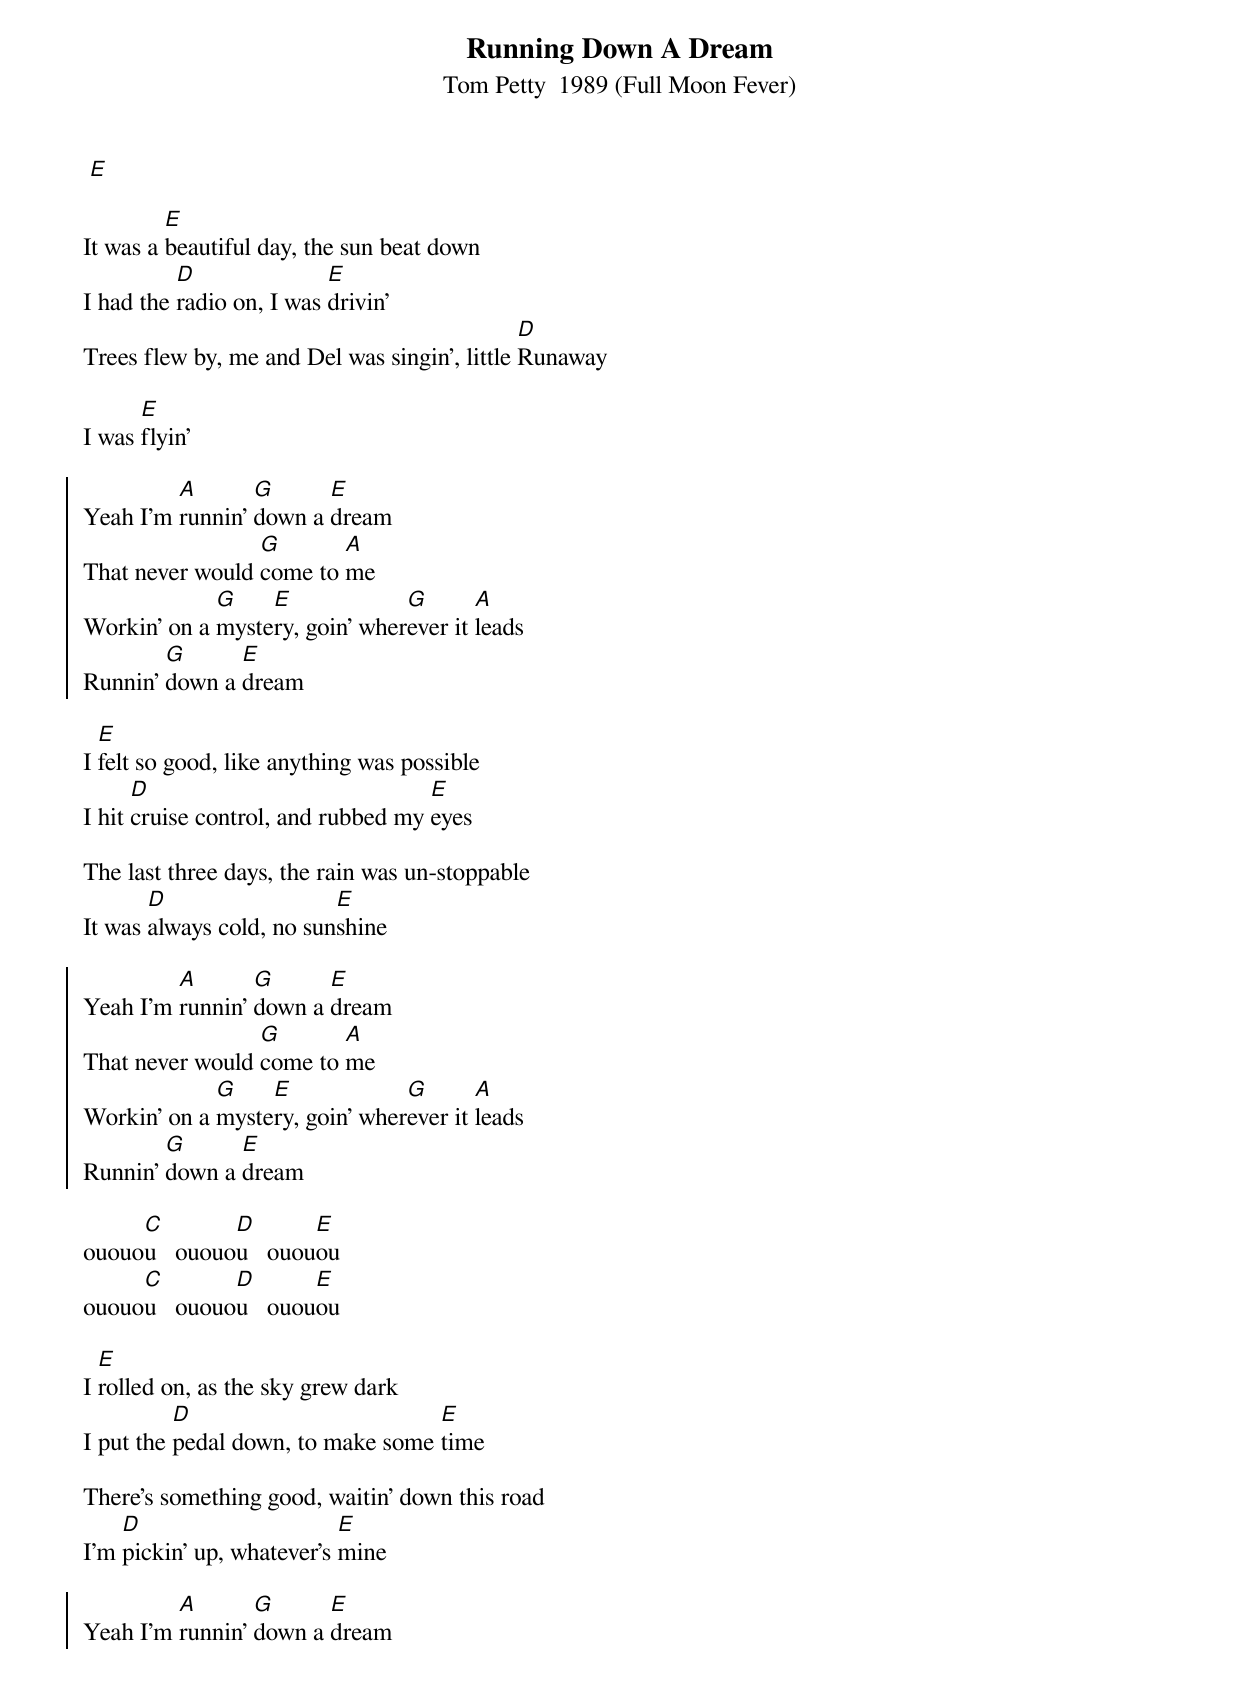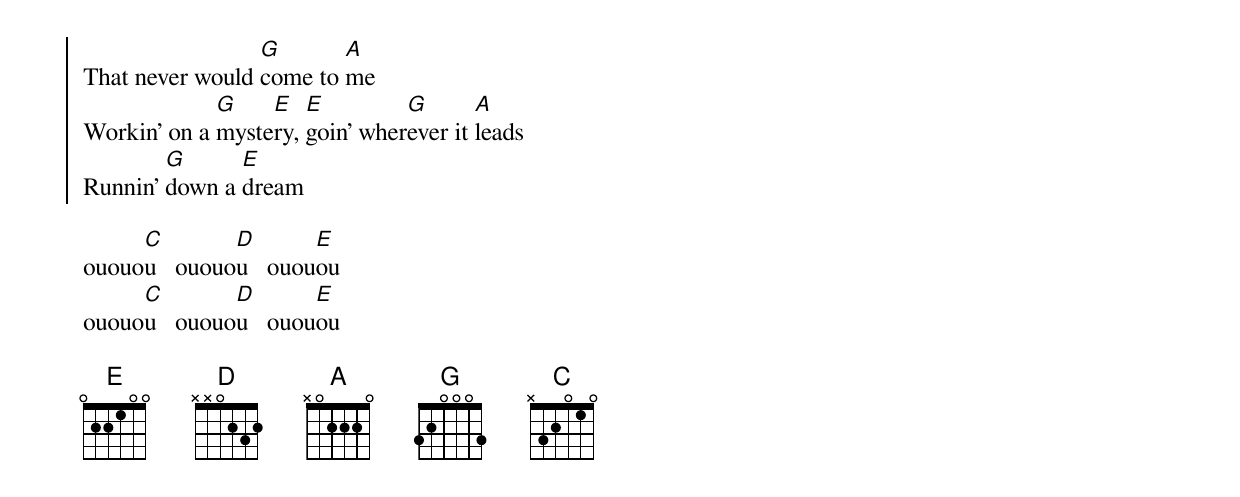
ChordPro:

{title: Running Down A Dream}
{subtitle: Tom Petty  1989 (Full Moon Fever)}
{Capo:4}

 [E]

It was a [E]beautiful day, the sun beat down
I had the [D]radio on, I was [E]drivin'
Trees flew by, me and Del was singin', little [D]Runaway

I was [E]flyin'

{soc}
Yeah I’m [A]runnin’ [G]down a [E]dream
That never would [G]come to [A]me
Workin’ on a [G]myste[E]ry, goin’ wher[G]ever it [A]leads
Runnin’ [G]down a [E]dream
{eoc}

I [E]felt so good, like anything was possible
I hit [D]cruise control, and rubbed my [E]eyes

The last three days, the rain was un-stoppable
It was [D]always cold, no sun[E]shine

{soc}
Yeah I’m [A]runnin’ [G]down a [E]dream
That never would [G]come to [A]me
Workin’ on a [G]myste[E]ry, goin’ wher[G]ever it [A]leads
Runnin’ [G]down a [E]dream
{eoc}

ououo[C]u   ououo[D]u   ouou[E]ou
ououo[C]u   ououo[D]u   ouou[E]ou

I [E]rolled on, as the sky grew dark
I put the [D]pedal down, to make some [E]time

There's something good, waitin' down this road
I'm [D]pickin' up, whatever's [E]mine

{soc}
Yeah I’m [A]runnin’ [G]down a [E]dream
That never would [G]come to [A]me
Workin’ on a [G]myste[E]ry, [E]goin’ wher[G]ever it [A]leads
Runnin’ [G]down a [E]dream
{eoc}

ououo[C]u   ououo[D]u   ouou[E]ou
ououo[C]u   ououo[D]u   ouou[E]ou

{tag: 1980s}
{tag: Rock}
